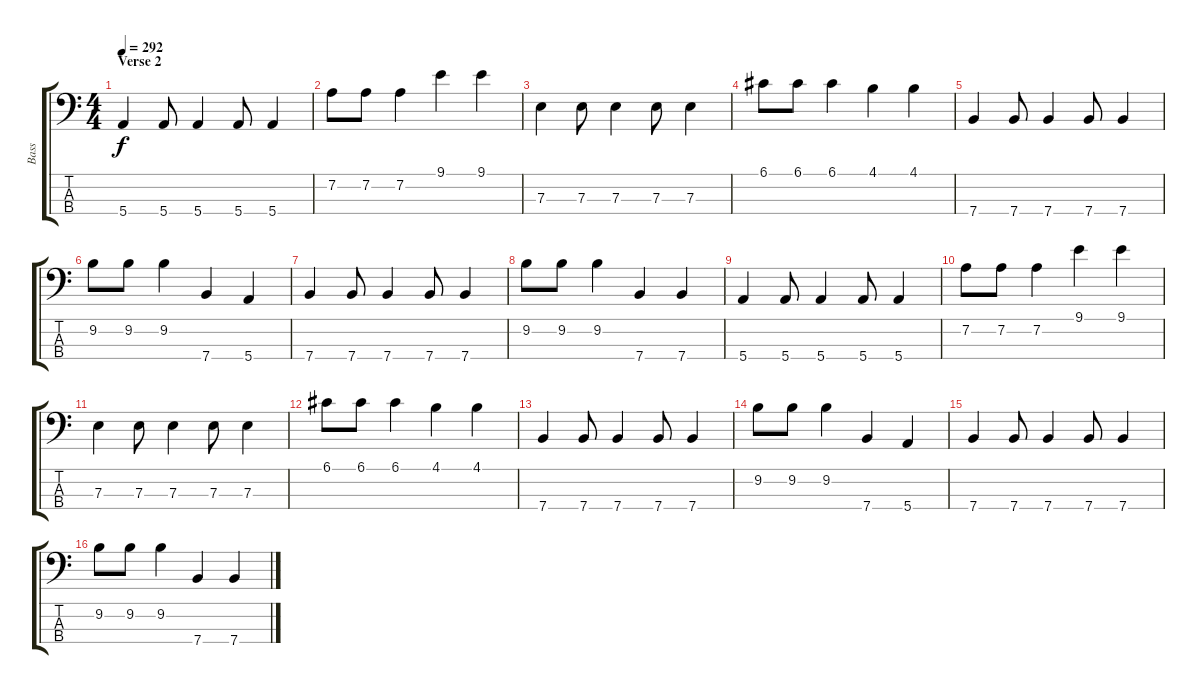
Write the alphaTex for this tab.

\track ("Bass" "Bass") {instrument electricbasspick}
\staff {score tabs}
\tuning (G2 D2 A1 E1) {hide}
\ts (4 4)
\section ("" "Verse 2")
\tempo 292
\clef f4
\ks c
5.4.4{dy f} 5.4.8 5.4.4 5.4.8 5.4.4 |
7.2.8 7.2.8 7.2.4 9.1.4 9.1.4 |
7.3.4 7.3.8 7.3.4 7.3.8 7.3.4 |
6.1.8 6.1.8 6.1.4 4.1.4 4.1.4 |
7.4.4 7.4.8 7.4.4 7.4.8 7.4.4 |
9.2.8 9.2.8 9.2.4 7.4.4 5.4.4 |
7.4.4 7.4.8 7.4.4 7.4.8 7.4.4 |
9.2.8 9.2.8 9.2.4 7.4.4 7.4.4 |
5.4.4 5.4.8 5.4.4 5.4.8 5.4.4 |
7.2.8 7.2.8 7.2.4 9.1.4 9.1.4 |
7.3.4 7.3.8 7.3.4 7.3.8 7.3.4 |
6.1.8 6.1.8 6.1.4 4.1.4 4.1.4 |
7.4.4 7.4.8 7.4.4 7.4.8 7.4.4 |
9.2.8 9.2.8 9.2.4 7.4.4 5.4.4 |
7.4.4 7.4.8 7.4.4 7.4.8 7.4.4 |
9.2.8 9.2.8 9.2.4 7.4.4 7.4.4
